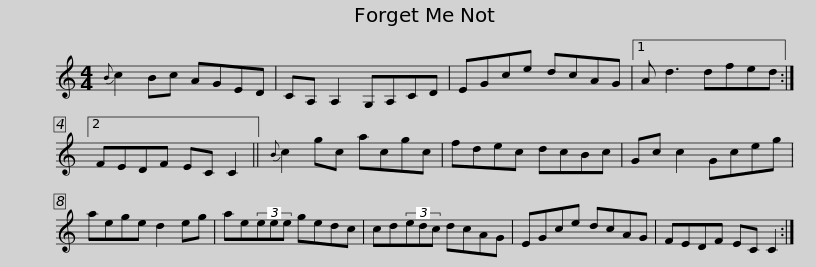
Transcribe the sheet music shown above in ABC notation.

X:1
L:1/8
M:4/4
I:linebreak $
K:C
V:1 treble
V:1
{B} c2 Bc AGED | CA, A,2 G,A,CD | EGce dcAG |1 A d3 dfed :|2 FEDF EC C2 ||$ %5
{B} c2 gc acgc | fdec dcBc | Gc c2 Gceg | aege d2 eg | ae(3eee gedc |$ %10
 cd(3edc dcAG | EGce dcAG | FEDF EC C2 :| %13
